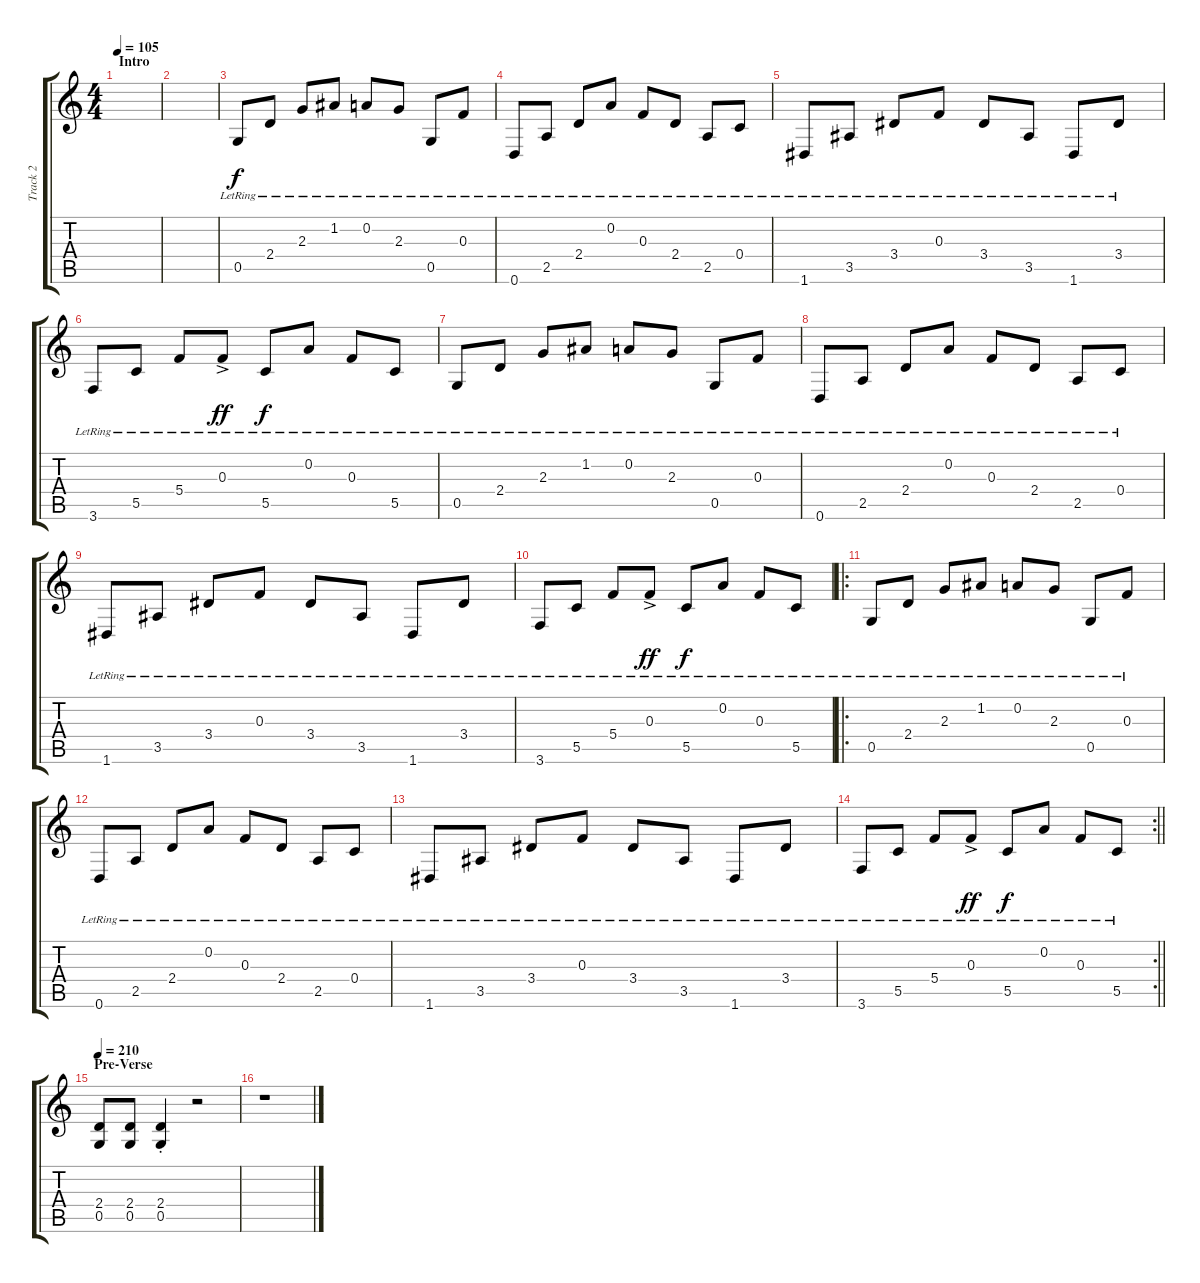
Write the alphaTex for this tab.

\track ("Track 2" "Track 2") {instrument acousticguitarsteel}
\staff {score tabs}
\tuning (D4 A3 F3 C3 G2 D2) {hide}
\ts (4 4)
\section ("" "Intro")
\tempo 105
\clef g2
\ks c
|
|
0.5{lr}.8 2.4{lr}.8 2.3{lr}.8 1.2{lr}.8 0.2{lr}.8 2.3{lr}.8 0.5{lr}.8 0.3{lr}.8 |
0.6{lr}.8 2.5{lr}.8 2.4{lr}.8 0.2{lr}.8 0.3{lr}.8 2.4{lr}.8 2.5{lr}.8 0.4{lr}.8 |
1.6{lr}.8 3.5{lr}.8 3.4{lr}.8 0.3{lr}.8 3.4{lr}.8 3.5{lr}.8 1.6{lr}.8 3.4{lr}.8 |
3.6{lr}.8 5.5{lr}.8 5.4{lr}.8 0.3{ac lr}.8{dy ff} 5.5{lr}.8{dy f} 0.2{lr}.8 0.3{lr}.8 5.5{lr}.8 |
0.5{lr}.8 2.4{lr}.8 2.3{lr}.8 1.2{lr}.8 0.2{lr}.8 2.3{lr}.8 0.5{lr}.8 0.3{lr}.8 |
0.6{lr}.8 2.5{lr}.8 2.4{lr}.8 0.2{lr}.8 0.3{lr}.8 2.4{lr}.8 2.5{lr}.8 0.4{lr}.8 |
1.6{lr}.8 3.5{lr}.8 3.4{lr}.8 0.3{lr}.8 3.4{lr}.8 3.5{lr}.8 1.6{lr}.8 3.4{lr}.8 |
3.6{lr}.8 5.5{lr}.8 5.4{lr}.8 0.3{ac lr}.8{dy ff} 5.5{lr}.8{dy f} 0.2{lr}.8 0.3{lr}.8 5.5{lr}.8 |
\ro
0.5{lr}.8 2.4{lr}.8 2.3{lr}.8 1.2{lr}.8 0.2{lr}.8 2.3{lr}.8 0.5{lr}.8 0.3{lr}.8 |
0.6{lr}.8 2.5{lr}.8 2.4{lr}.8 0.2{lr}.8 0.3{lr}.8 2.4{lr}.8 2.5{lr}.8 0.4{lr}.8 |
1.6{lr}.8 3.5{lr}.8 3.4{lr}.8 0.3{lr}.8 3.4{lr}.8 3.5{lr}.8 1.6{lr}.8 3.4{lr}.8 |
\rc 2
\barLineRight lightlight
3.6{lr}.8 5.5{lr}.8 5.4{lr}.8 0.3{ac lr}.8{dy ff} 5.5{lr}.8{dy f} 0.2{lr}.8 0.3{lr}.8 5.5{lr}.8 |
\section ("" "Pre-Verse")
\tempo 210
(2.4 0.5).8{volume 16 instrument distortionguitar} (2.4 0.5).8 (2.4{st} 0.5{st}).4 r.2 |
r.1
